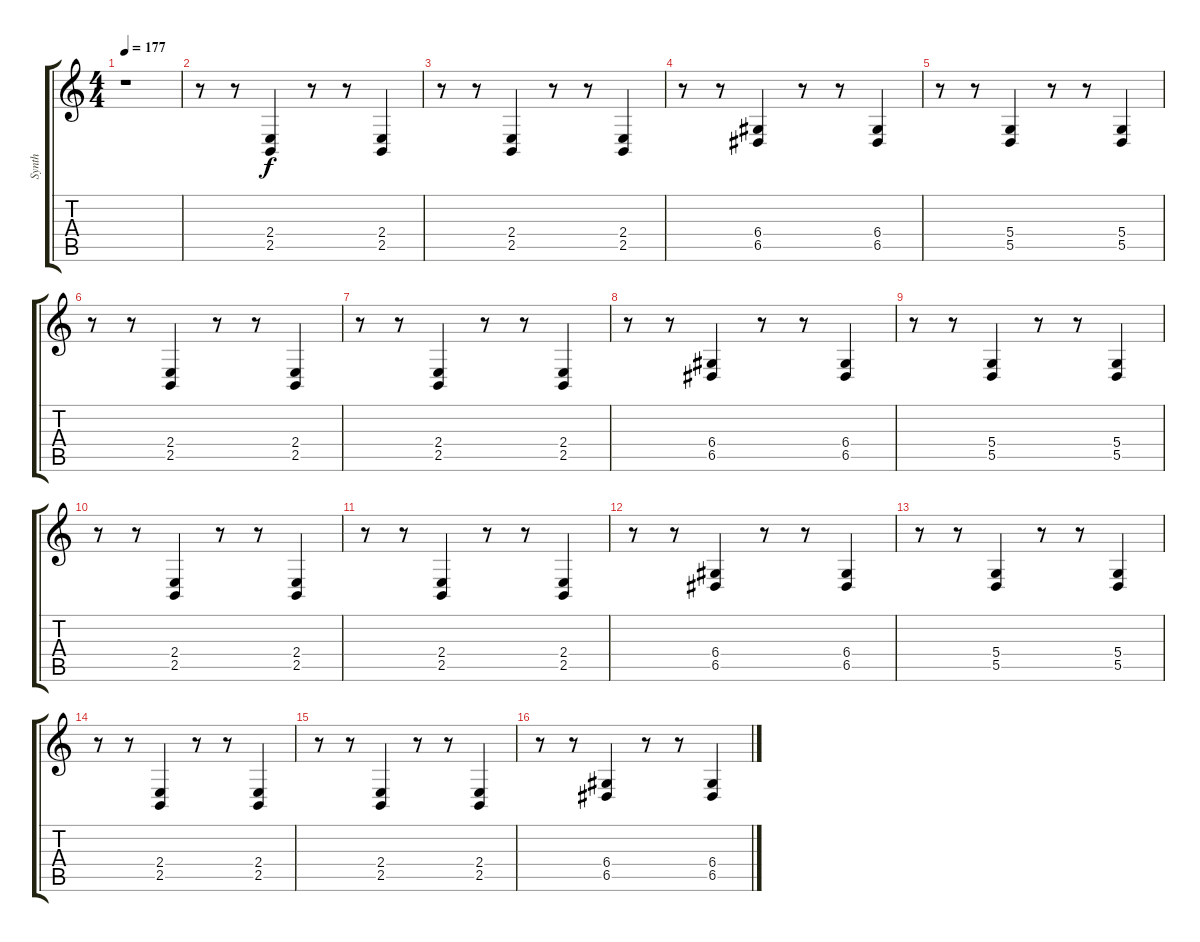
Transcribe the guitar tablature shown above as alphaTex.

\track ("Synth" "Synth") {instrument violin}
\staff {score tabs}
\tuning (E4 B3 G3 D3 A2 E2) {hide}
\ts (4 4)
\tempo 177
\clef g2
\ks c
r.1{dy f instrument violin} |
r.8 r.8 (2.4 2.5).4 r.8 r.8 (2.4 2.5).4 |
r.8 r.8 (2.4 2.5).4 r.8 r.8 (2.4 2.5).4 |
r.8 r.8 (6.4 6.5).4 r.8 r.8 (6.4 6.5).4 |
r.8 r.8 (5.4 5.5).4 r.8 r.8 (5.4 5.5).4 |
r.8 r.8 (2.4 2.5).4 r.8 r.8 (2.4 2.5).4 |
r.8 r.8 (2.4 2.5).4 r.8 r.8 (2.4 2.5).4 |
r.8 r.8 (6.4 6.5).4 r.8 r.8 (6.4 6.5).4 |
r.8 r.8 (5.4 5.5).4 r.8 r.8 (5.4 5.5).4 |
r.8 r.8 (2.4 2.5).4 r.8 r.8 (2.4 2.5).4 |
r.8 r.8 (2.4 2.5).4 r.8 r.8 (2.4 2.5).4 |
r.8 r.8 (6.4 6.5).4 r.8 r.8 (6.4 6.5).4 |
r.8 r.8 (5.4 5.5).4 r.8 r.8 (5.4 5.5).4 |
r.8 r.8 (2.4 2.5).4 r.8 r.8 (2.4 2.5).4 |
r.8 r.8 (2.4 2.5).4 r.8 r.8 (2.4 2.5).4 |
r.8 r.8 (6.4 6.5).4 r.8 r.8 (6.4 6.5).4
